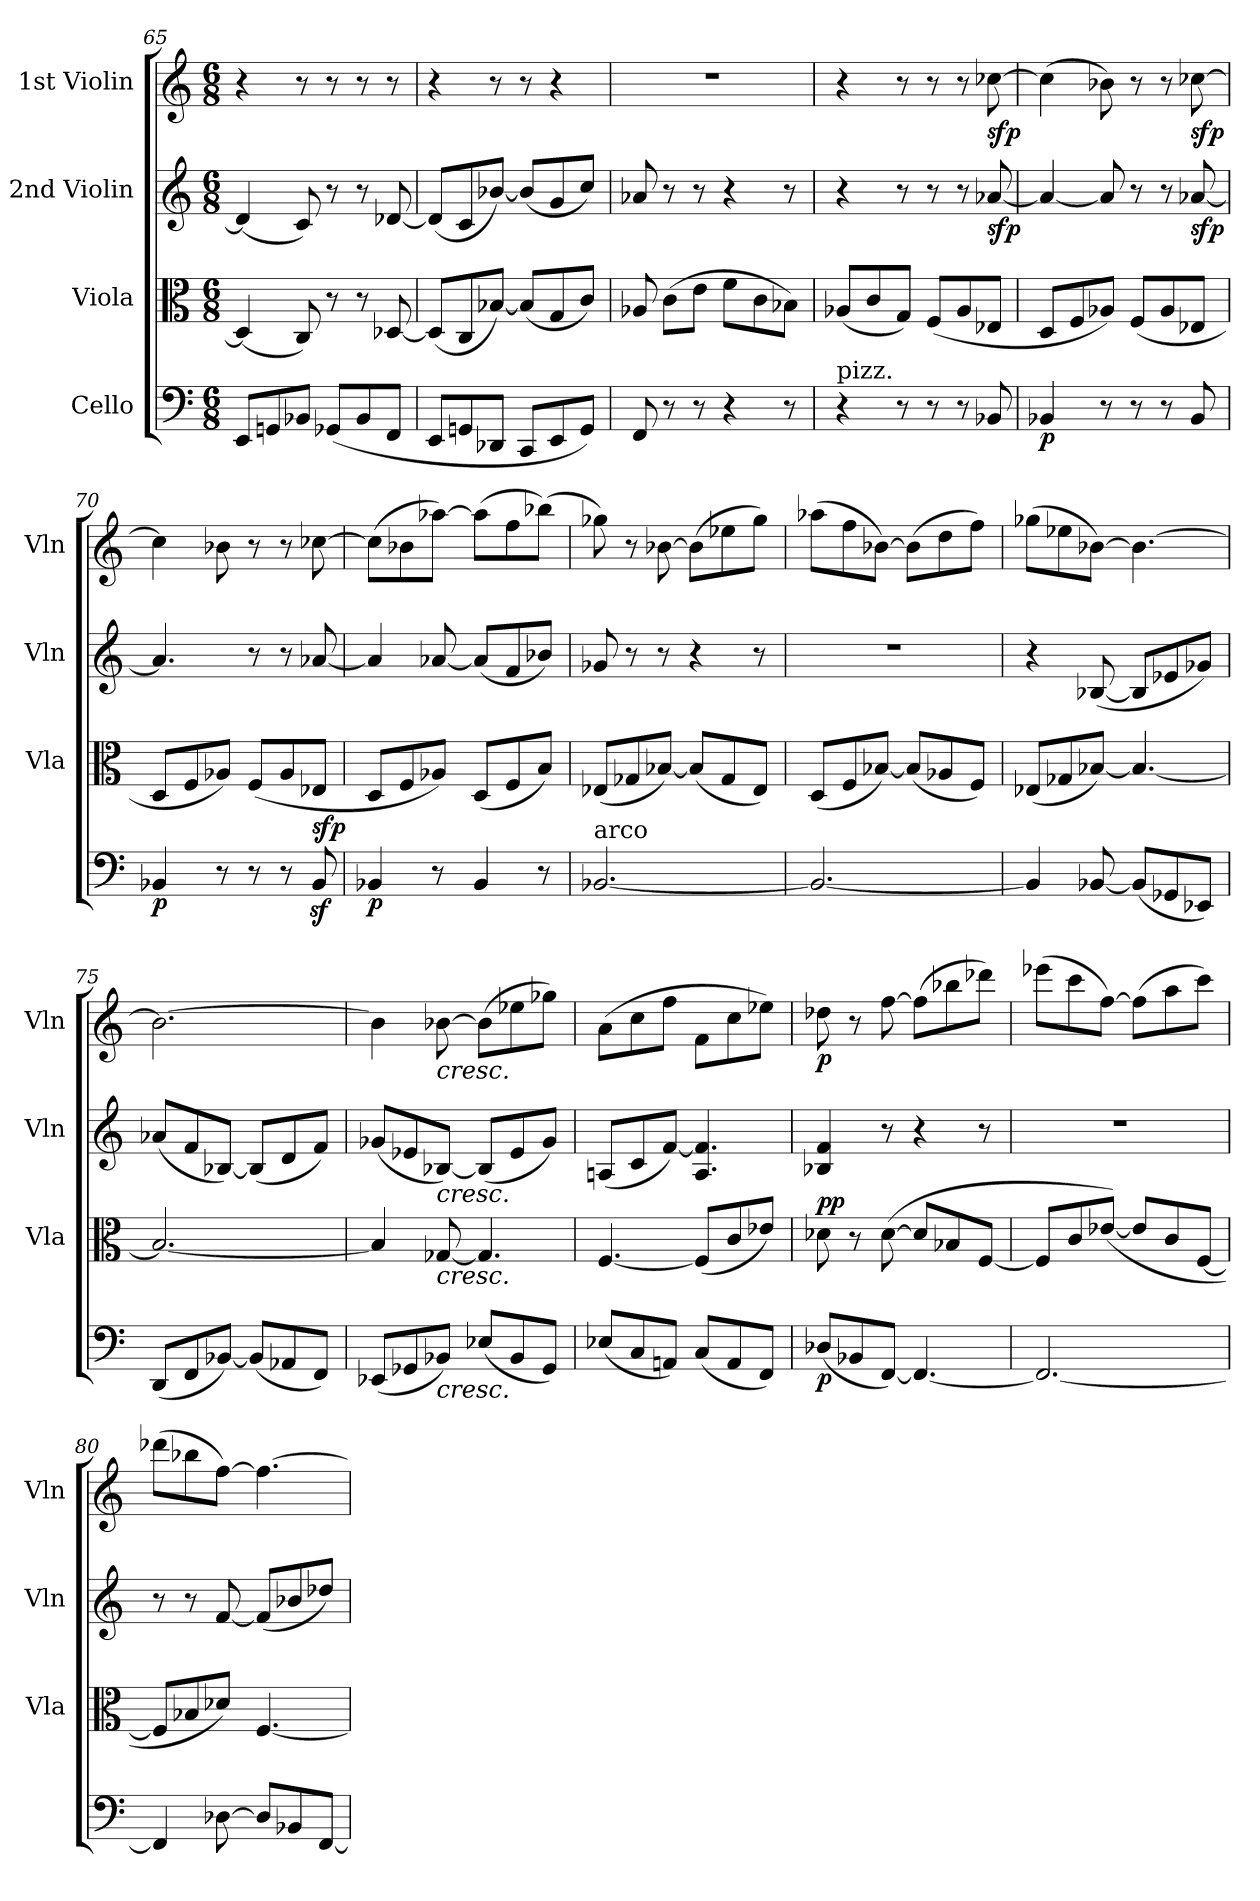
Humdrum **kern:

**kern	**dynam	**kern	**dynam	**kern	**dynam	**kern	**dynam
*part4	*part4	*part3	*part3	*part2	*part2	*part1	*part1
*staff4	*staff4	*staff3	*staff3	*staff2	*staff2	*staff1	*staff1
*I"Cello	*	*I"Viola	*	*I"2nd Violin	*	*I"1st Violin	*
*	*	*I'Vla	*	*I'Vln	*	*I'Vln	*
*clefF4	*	*clefC3	*	*clefG2	*	*clefG2	*
*k[]	*	*k[]	*	*k[]	*	*k[]	*
*M6/8	*	*M6/8	*	*M6/8	*	*M6/8	*
=65	=65	=65	=65	=65	=65	=65	=65
8EEL	.	(4D-]	.	(4d-]	.	4r	.
8GGn	.	.	.	.	.	.	.
8BB-XJ	.	8C)	.	8c)	.	8r	.
(8GG-XL	.	8r	.	8r	.	8r	.
8BB-	.	8r	.	8r	.	8r	.
8FFJ	.	[8D-X	.	[8d-X	.	8r	.
=66	=66	=66	=66	=66	=66	=66	=66
8EEL	.	(8D-L]	.	(8d-L]	.	4r	.
8GGn	.	8C	.	8c	.	.	.
8DD-XJ	.	[8B-XJ)	.	[8b-XJ)	.	8r	.
8CCL	.	(8B-L]	.	(8b-L]	.	8r	.
8EE	.	8G	.	8g	.	4r	.
8GGJ)	.	8cJ)	.	8ccJ)	.	.	.
=67	=67	=67	=67	=67	=67	=67	=67
8FF	.	8A-X	.	8a-X	.	2.r	.
8r	.	(8cL	.	8r	.	.	.
8r	.	8eJ	.	8r	.	.	.
4r	.	8fL	.	4r	.	.	.
.	.	8c	.	.	.	.	.
8r	.	8B-XJ)	.	8r	.	.	.
=68	=68	=68	=68	=68	=68	=68	=68
!LO:TX:a:t=pizz.	!	!	!	!	!	!	!
4r	.	(8A-XL	.	4r	.	4r	.
.	.	8c	.	.	.	.	.
8r	.	8GJ)	.	8r	.	8r	.
8r	.	(8FL	.	8r	.	8r	.
8r	.	8A-	.	8r	.	8r	.
8BB-X	.	8E-XJ	.	[8a-X	sfp	[8cc-X	sfp
=69	=69	=69	=69	=69	=69	=69	=69
4BB-X	p	8DL	.	4a-_	.	(4cc-]	.
.	.	8F	.	.	.	.	.
8r	.	8A-XJ)	.	8a-]	.	8b-X)	.
8r	.	(8FL	.	8r	.	8r	.
8r	.	8A-	.	8r	.	8r	.
8BB-	.	8E-XJ	.	[8a-X	sfp	[8cc-X	sfp
=70	=70	=70	=70	=70	=70	=70	=70
4BB-X	p	8DL	.	4.a-]	.	4cc-]	.
.	.	8F	.	.	.	.	.
8r	.	8A-XJ)	.	.	.	8b-X	.
8r	.	(8FL	.	8r	.	8r	.
8r	.	8A-	.	8r	.	8r	.
8BB-z	.	8E-XJ	sfp	[8a-X	.	[8cc-X	.
=71	=71	=71	=71	=71	=71	=71	=71
4BB-X	p	8DL	.	4a-]	.	(8cc-L]	.
.	.	8F	.	.	.	8b-X	.
8r	.	8A-XJ)	.	[8a-X	.	[8aa-XJ)	.
4BB-	.	(8DL	.	(8a-L]	.	(8aa-L]	.
.	.	8F	.	8f	.	8ff	.
8r	.	8BJ)	.	8b-XJ)	.	(8bb-XJ)	.
=72	=72	=72	=72	=72	=72	=72	=72
!LO:TX:a:t=arco	!	!	!	!	!	!	!
[2.BB-X	.	(8E-XL	.	8g-X	.	8gg-X)	.
.	.	8G-X	.	8r	.	8r	.
.	.	[8B-XJ)	.	8r	.	[8b-X	.
.	.	(8B-L]	.	4r	.	(8b-L]	.
.	.	8G-	.	.	.	8ee-X	.
.	.	8E-J)	.	8r	.	8gg-J)	.
=73	=73	=73	=73	=73	=73	=73	=73
2.BB-_	.	(8DL	.	2.r	.	(8aa-XL	.
.	.	8F	.	.	.	8ff	.
.	.	[8B-XJ)	.	.	.	[8b-XJ)	.
.	.	(8B-L]	.	.	.	(8b-L]	.
.	.	8A-X	.	.	.	8dd	.
.	.	8FJ)	.	.	.	8ffJ)	.
=74	=74	=74	=74	=74	=74	=74	=74
4BB-]	.	(8E-XL	.	4r	.	(8gg-XL	.
.	.	8G-X	.	.	.	8ee-X	.
[8BB-X	.	[8B-XJ)	.	([8B-X	.	[8b-XJ)	.
(8BB-L]	.	4.B-_	.	8B-L]	.	4.b-_	.
8GG-X	.	.	.	8e-X	.	.	.
8EE-XJ)	.	.	.	8g-XJ)	.	.	.
=75	=75	=75	=75	=75	=75	=75	=75
(8DDL	.	2.B-_	.	(8a-XL	.	2.b-_	.
8FF	.	.	.	8f	.	.	.
[8BB-XJ)	.	.	.	[8B-XJ)	.	.	.
(8BB-L]	.	.	.	(8B-L]	.	.	.
8AA-X	.	.	.	8d	.	.	.
8FFJ)	.	.	.	8fJ)	.	.	.
=76	=76	=76	=76	=76	=76	=76	=76
(8EE-XL	.	4B-]	.	(8g-XL	.	4b-]	.
8GG-X	.	.	.	8e-X	.	.	.
!	!	!	!	!	!	!LO:TX:b:i:t=cresc.	!
!	!	!	!	!LO:TX:b:i:t=cresc.	!	!	!
!	!	!LO:TX:b:i:t=cresc.	!	!	!	!	!
!LO:TX:b:i:t=cresc.	!	!	!	!	!	!	!
8BB-XJ)	.	[8G-X	.	[8B-XJ)	.	[8b-X	.
(8E-XL	.	4.G-]	.	(8B-L]	.	(8b-L]	.
8BB-	.	.	.	8e-	.	8ee-X	.
8GG-J)	.	.	.	8g-J)	.	8gg-XJ)	.
=77	=77	=77	=77	=77	=77	=77	=77
(8E-XL	.	[4.F	.	(8AnL	.	(8aL	.
8C	.	.	.	8c	.	8cc	.
8AAnJ)	.	.	.	[8fJ)	.	8ffJ	.
(8CL	.	(8FL]	.	4.A 4.f]	.	8fL	.
8AA	.	8c	.	.	.	8cc	.
8FFJ)	.	8e-XJ)	.	.	.	8ee-XJ)	.
=78	=78	=78	=78	=78	=78	=78	=78
!	!	!	!LO:DY:a	!	!	!	!
(8D-XL	p	8d-X	pp	4B-X 4f	.	8dd-X	p
8BB-X	.	8r	.	.	.	8r	.
[8FFJ)	.	([8d-	.	8r	.	[8ff	.
4.FF_	.	8d-L]	.	4r	.	(8ffL]	.
.	.	8B-X	.	.	.	8bb-X	.
.	.	[8FJ	.	8r	.	8ddd-XJ)	.
=79	=79	=79	=79	=79	=79	=79	=79
2.FF_	.	8FL]	.	2.r	.	(8eee-XL	.
.	.	8c	.	.	.	8ccc	.
.	.	([8e-XJ)	.	.	.	[8ffJ)	.
.	.	8e-L]	.	.	.	(8ffL]	.
.	.	8c	.	.	.	8aa	.
.	.	[8FJ	.	.	.	8cccJ)	.
=80	=80	=80	=80	=80	=80	=80	=80
4FF]	.	8FL]	.	8r	.	(8ddd-XL	.
.	.	8B-X	.	8r	.	8bb-X	.
[8D-X	.	8d-XJ)	.	[8f	.	[8ffJ)	.
8D-L]	.	[4.F	.	(8fL]	.	4.ff_	.
8BB-X	.	.	.	8b-X	.	.	.
[8FFJ	.	.	.	8dd-XJ)	.	.	.
=	=	=	=	=	=	=	=
*-	*-	*-	*-	*-	*-	*-	*-
